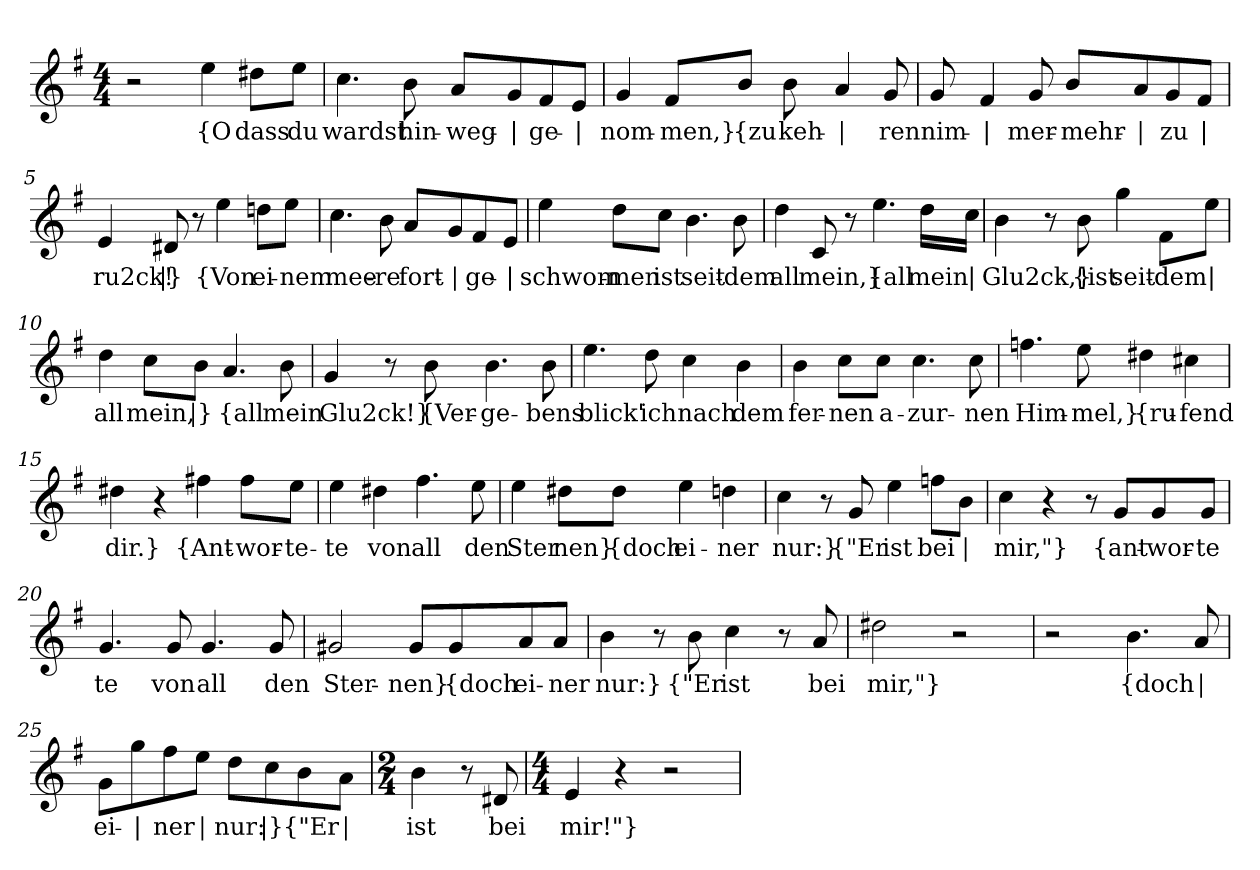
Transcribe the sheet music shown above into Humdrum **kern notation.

**kern	**text
*part1	*part1
*staff1	*staff1
*clefG2	*
*k[f#]	*
*M4/4	*
=1	=1
2r	.
!	!LO:LY:b
4ee\	{O
!	!LO:LY:b
8dd#X\L	dass
!	!LO:LY:b
8ee\J	du
=2	=2
!	!LO:LY:b
4.cc\	wardst
!	!LO:LY:b
8b\	hin-
!	!LO:LY:b
8a/L	-weg-
!	!LO:LY:b
8g/	|
!	!LO:LY:b
8f#/	-ge-
!	!LO:LY:b
8e/J	|
=3	=3
!	!LO:LY:b
4g/	-nom-
!	!LO:LY:b
8f#/L	-men,}
!	!LO:LY:b
8b/J	{zu
!	!LO:LY:b
8b\	keh-
!	!LO:LY:b
4a/	|
!	!LO:LY:b
8g/	-ren
=4	=4
!	!LO:LY:b
8g/	nim-
!	!LO:LY:b
4f#/	|
!	!LO:LY:b
8g/	-mer-
!	!LO:LY:b
8b/L	-mehr-
!	!LO:LY:b
8a/	|
!	!LO:LY:b
8g/	zu
!	!LO:LY:b
8f#/J	|
!!LO:LB:g=z
=5	=5
!	!LO:LY:b
4e/	-ru2ck!
!	!LO:LY:b
8d#X/	|}
8r	.
!	!LO:LY:b
4ee\	{Von
!	!LO:LY:b
8ddn\L	ei-
!	!LO:LY:b
8ee\J	-nem
=6	=6
!	!LO:LY:b
4.cc\	mee-
!	!LO:LY:b
8b\	-re
!	!LO:LY:b
8a/L	fort-
!	!LO:LY:b
8g/	|
!	!LO:LY:b
8f#/	-ge-
!	!LO:LY:b
8e/J	|
=7	=7
!	!LO:LY:b
4ee\	-schwom-
!	!LO:LY:b
8dd\L	-men
!	!LO:LY:b
8cc\J	ist
!	!LO:LY:b
4.b\	seit-
!	!LO:LY:b
8b\	-dem
=8	=8
!	!LO:LY:b
4dd\	all
!	!LO:LY:b
8c/	mein,}
8r	.
!	!LO:LY:b
4.ee\	{all
!	!LO:LY:b
16dd\LL	mein
!	!LO:LY:b
16cc\JJ	|
!!LO:LB:g=z
=9	=9
!	!LO:LY:b
4b\	Glu2ck,}
8r	.
!	!LO:LY:b
8b\	{ist
!	!LO:LY:b
4gg\	seit-
!	!LO:LY:b
8f#\L	-dem
!	!LO:LY:b
8ee\J	|
=10	=10
!	!LO:LY:b
4dd\	all
!	!LO:LY:b
8cc\L	mein,
!	!LO:LY:b
8b\J	|}
!	!LO:LY:b
4.a/	{all
!	!LO:LY:b
8b\	mein
=11	=11
!	!LO:LY:b
4g/	Glu2ck!}
8r	.
!	!LO:LY:b
8b\	{Ver-
!	!LO:LY:b
4.b\	-ge-
!	!LO:LY:b
8b\	-bens
=12	=12
!	!LO:LY:b
4.ee\	blick'
!	!LO:LY:b
8dd\	ich
!	!LO:LY:b
4cc\	nach
!	!LO:LY:b
4b\	dem
!!LO:LB:g=z
=13	=13
!	!LO:LY:b
4b\	fer-
!	!LO:LY:b
8cc\L	-nen
!	!LO:LY:b
8cc\J	a-
!	!LO:LY:b
4.cc\	-zur-
!	!LO:LY:b
8cc\	-nen
=14	=14
!	!LO:LY:b
4.ffn\	Him-
!	!LO:LY:b
8ee\	-mel,}
!	!LO:LY:b
4dd#X\	{ru-
!	!LO:LY:b
4cc#X\	-fend
=15	=15
!	!LO:LY:b
4dd#X\	dir.}
4r	.
!	!LO:LY:b
4ff#X\	{Ant-
!	!LO:LY:b
8ff#\L	-wor-
!	!LO:LY:b
8ee\J	-te-
=16	=16
!	!LO:LY:b
4ee\	-te
!	!LO:LY:b
4dd#X\	von
!	!LO:LY:b
4.ff#\	all
!	!LO:LY:b
8ee\	den
!!LO:LB:g=z
=17	=17
!	!LO:LY:b
4ee\	Ster
!	!LO:LY:b
8dd#X\L	nen}
!	!LO:LY:b
8dd#\J	{doch
!	!LO:LY:b
4ee\	ei-
!	!LO:LY:b
4ddn\	-ner
=18	=18
!	!LO:LY:b
4cc\	nur:}
8r	.
!	!LO:LY:b
8g/	{"Er
!	!LO:LY:b
4ee\	ist
!	!LO:LY:b
8ffn\L	bei
!	!LO:LY:b
8b\J	|
=19	=19
!	!LO:LY:b
4cc\	mir,"}
4r	.
8r	.
!	!LO:LY:b
8g/L	{ant-
!	!LO:LY:b
8g/	-wor-
!	!LO:LY:b
8g/J	-te
=20	=20
!	!LO:LY:b
4.g/	-te
!	!LO:LY:b
8g/	von
!	!LO:LY:b
4.g/	all
!	!LO:LY:b
8g/	den
!!LO:LB:g=z
=21	=21
!	!LO:LY:b
2g#X/	Ster-
!	!LO:LY:b
8g#/L	-nen}
!	!LO:LY:b
8g#/	{doch
!	!LO:LY:b
8a/	ei-
!	!LO:LY:b
8a/J	-ner
=22	=22
!	!LO:LY:b
4b\	nur:}
8r	.
!	!LO:LY:b
8b\	{"Er
!	!LO:LY:b
4cc\	ist
8r	.
!	!LO:LY:b
8a/	bei
=23	=23
!	!LO:LY:b
2dd#X\	mir,"}
2r	.
=24	=24
2r	.
!	!LO:LY:b
4.b\	{doch
!	!LO:LY:b
8a/	|
=25	=25
!	!LO:LY:b
8g\L	ei-
!	!LO:LY:b
8gg\	|
!	!LO:LY:b
8ff#\	-ner
!	!LO:LY:b
8ee\J	|
!	!LO:LY:b
8dd\L	nur:
!	!LO:LY:b
8cc\	|}
!	!LO:LY:b
8b\	{"Er
!	!LO:LY:b
8a\J	|
!!LO:LB:g=z
=26	=26
*M2/4	*
!	!LO:LY:b
4b\	ist
8r	.
!	!LO:LY:b
8d#X/	bei
=27	=27
*M4/4	*
!	!LO:LY:b
4e/	mir!"}
4r	.
2r	.
=	=
*-	*-
